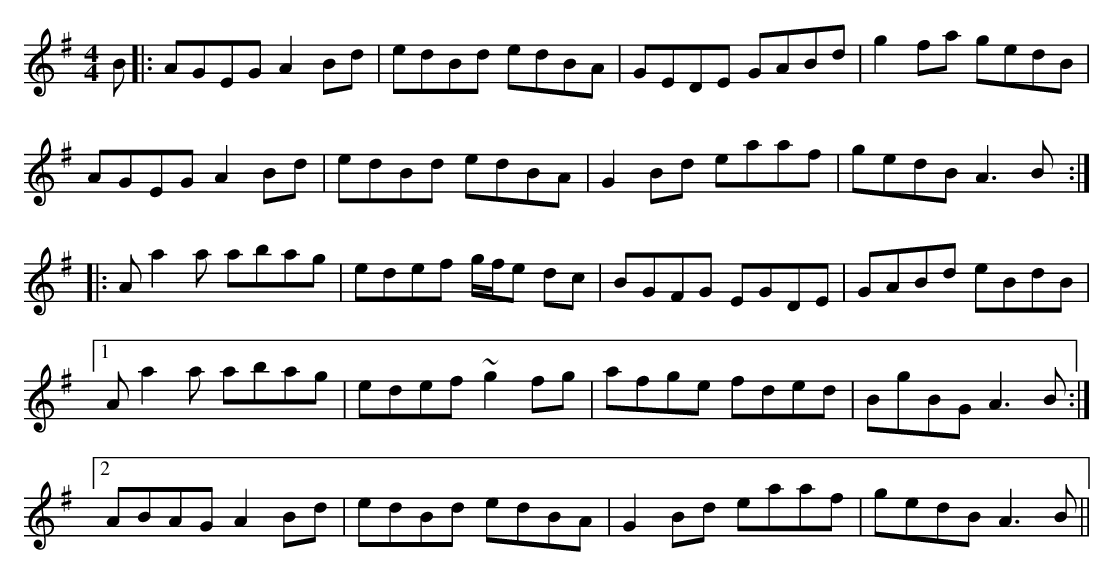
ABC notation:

X:1
M:4/4
K:Ador
B|:AGEG A2Bd|edBd edBA|GEDE GABd|g2fa gedB|
AGEG A2Bd|edBd edBA|G2Bd eaaf|gedB A3B:|
|:Aa2a abag|edef g/f/e dc|BGFG EGDE|GABd eBdB|
[1 Aa2a abag|edef ~g2fg|afge fded|BgBG A3B:|
[2 ABAG A2Bd|edBd edBA|G2Bd eaaf|gedB A3B||
